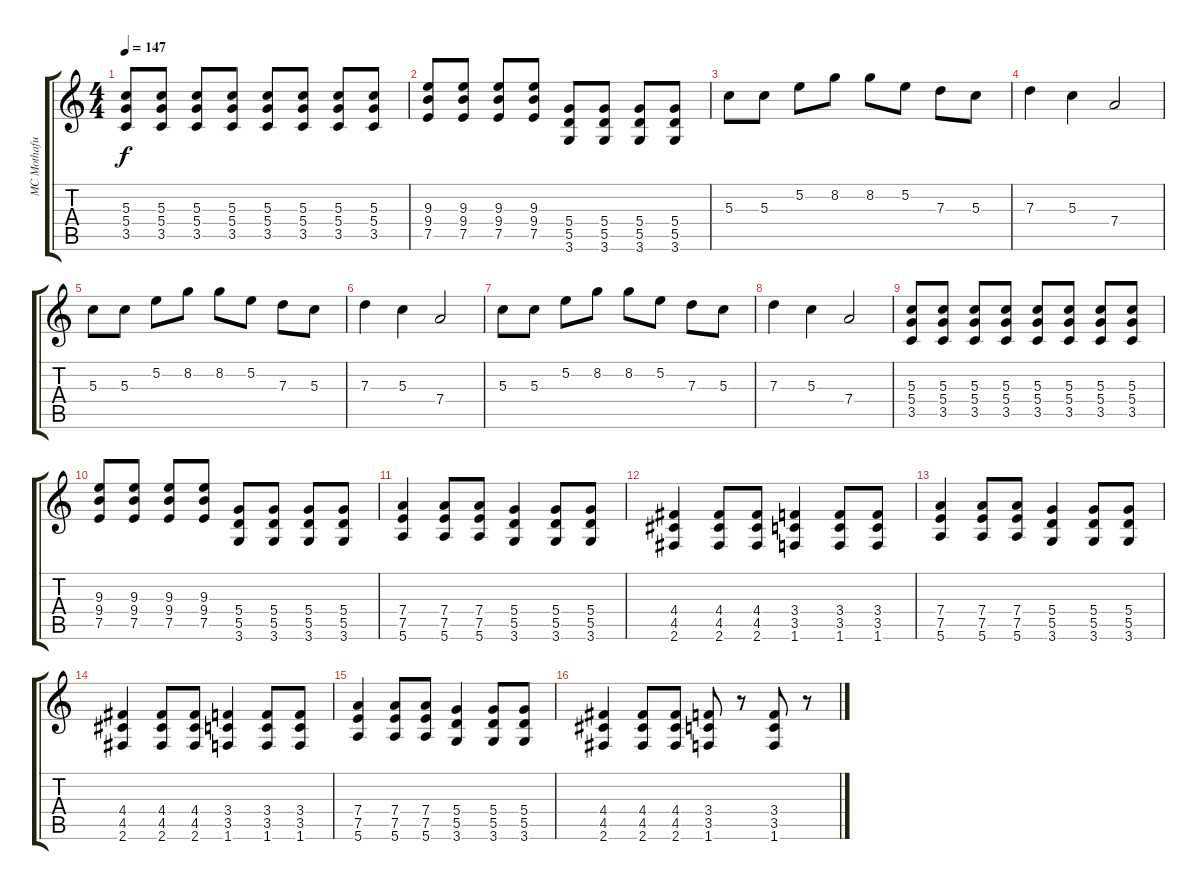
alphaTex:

\track ("MC Mothafucka" "MC Mothafu") {instrument distortionguitar}
\staff {score tabs}
\tuning (E4 B3 G3 D3 A2 E2) {hide}
\ts (4 4)
\tempo 147
\clef g2
\ks c
(5.3 5.4 3.5).8{dy f volume 13} (5.3 5.4 3.5).8 (5.3 5.4 3.5).8 (5.3 5.4 3.5).8 (5.3 5.4 3.5).8 (5.3 5.4 3.5).8 (5.3 5.4 3.5).8 (5.3 5.4 3.5).8 |
(9.3 9.4 7.5).8 (9.3 9.4 7.5).8 (9.3 9.4 7.5).8 (9.3 9.4 7.5).8 (5.4 5.5 3.6).8 (5.4 5.5 3.6).8 (5.4 5.5 3.6).8 (5.4 5.5 3.6).8 |
5.3.8{volume 11 instrument distortionguitar} 5.3.8 5.2.8 8.2.8 8.2.8 5.2.8 7.3.8 5.3.8 |
7.3.4 5.3.4 7.4.2 |
5.3.8 5.3.8 5.2.8 8.2.8 8.2.8 5.2.8 7.3.8 5.3.8 |
7.3.4 5.3.4 7.4.2 |
5.3.8 5.3.8 5.2.8 8.2.8 8.2.8 5.2.8 7.3.8 5.3.8 |
7.3.4 5.3.4 7.4.2 |
(5.3 5.4 3.5).8{volume 13} (5.3 5.4 3.5).8 (5.3 5.4 3.5).8 (5.3 5.4 3.5).8 (5.3 5.4 3.5).8 (5.3 5.4 3.5).8 (5.3 5.4 3.5).8 (5.3 5.4 3.5).8 |
(9.3 9.4 7.5).8 (9.3 9.4 7.5).8 (9.3 9.4 7.5).8 (9.3 9.4 7.5).8 (5.4 5.5 3.6).8 (5.4 5.5 3.6).8 (5.4 5.5 3.6).8 (5.4 5.5 3.6).8 |
(7.4 7.5 5.6).4 (7.4 7.5 5.6).8 (7.4 7.5 5.6).8 (5.4 5.5 3.6).4 (5.4 5.5 3.6).8 (5.4 5.5 3.6).8 |
(4.4 4.5 2.6).4 (4.4 4.5 2.6).8 (4.4 4.5 2.6).8 (3.4 3.5 1.6).4 (3.4 3.5 1.6).8 (3.4 3.5 1.6).8 |
(7.4 7.5 5.6).4 (7.4 7.5 5.6).8 (7.4 7.5 5.6).8 (5.4 5.5 3.6).4 (5.4 5.5 3.6).8 (5.4 5.5 3.6).8 |
(4.4 4.5 2.6).4 (4.4 4.5 2.6).8 (4.4 4.5 2.6).8 (3.4 3.5 1.6).4 (3.4 3.5 1.6).8 (3.4 3.5 1.6).8 |
(7.4 7.5 5.6).4 (7.4 7.5 5.6).8 (7.4 7.5 5.6).8 (5.4 5.5 3.6).4 (5.4 5.5 3.6).8 (5.4 5.5 3.6).8 |
(4.4 4.5 2.6).4 (4.4 4.5 2.6).8 (4.4 4.5 2.6).8 (3.4 3.5 1.6).8 r.8 (3.4 3.5 1.6).8 r.8
